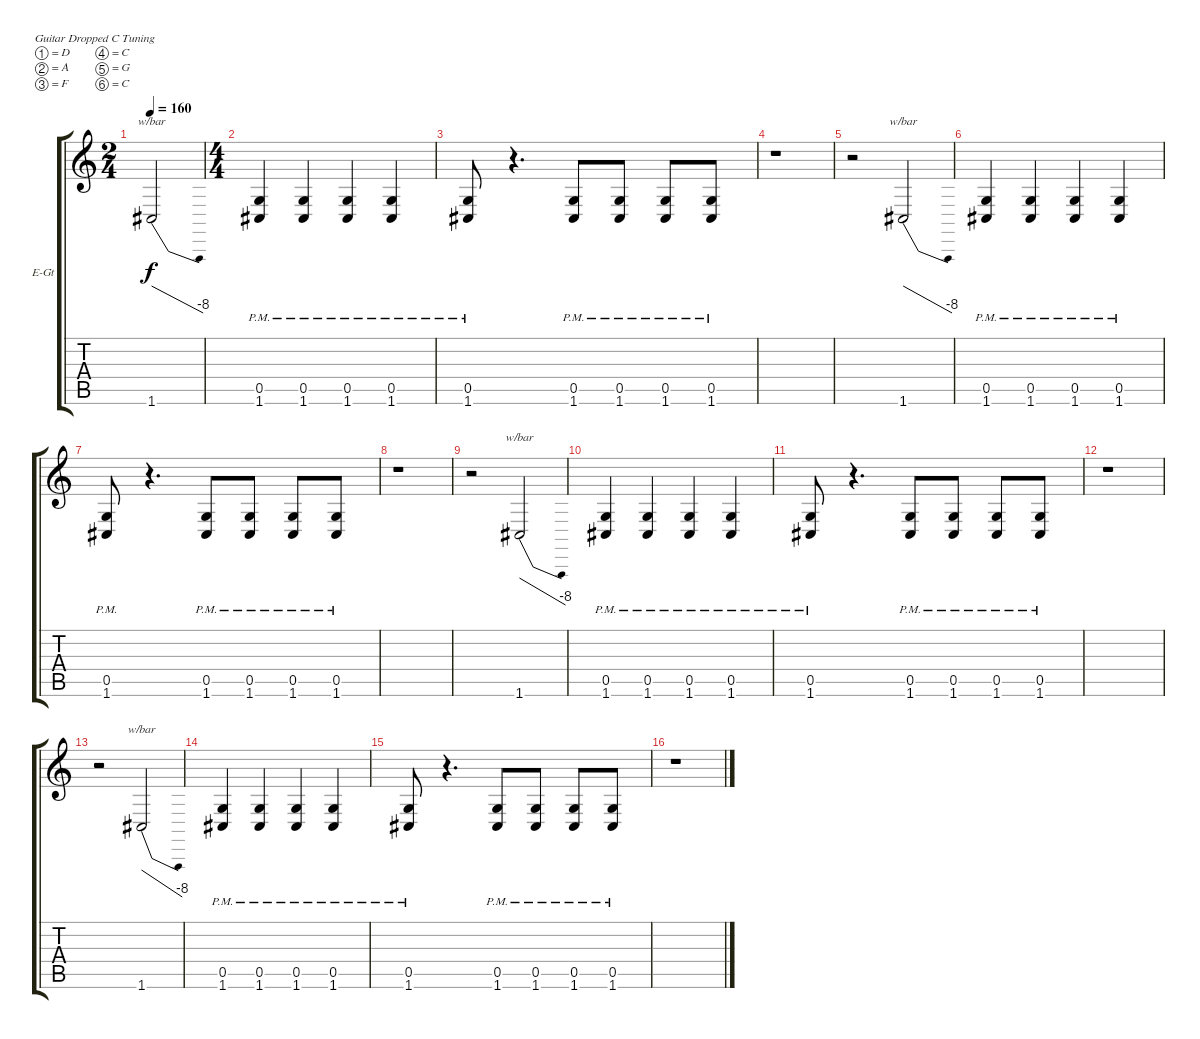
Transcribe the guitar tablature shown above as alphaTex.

\defaultSystemsLayout 4
\bracketExtendMode groupsimilarinstruments
\firstSystemTrackNameOrientation horizontal
\otherSystemsTrackNameOrientation horizontal
\track ("Guitar 2" "E-Gt") {instrument distortionguitar}
\staff {score tabs}
\tuning (D4 A3 F3 C3 G2 C2)
\ts (2 4)
\tempo 160
\clef g2
\ks c
1.6.2{tbe (dive default 0 0 59.4 -32) dy f} |
\ts (4 4)
(1.6{pm} 0.5{pm}).4 (1.6{pm} 0.5{pm}).4 (1.6{pm} 0.5{pm}).4 (1.6{pm} 0.5{pm}).4 |
(1.6{pm} 0.5{pm}).8 r.4{d} (1.6{pm} 0.5{pm}).8 (1.6{pm} 0.5{pm}).8 (1.6{pm} 0.5{pm}).8 (1.6{pm} 0.5{pm}).8 |
r.1 |
r.2 1.6.2{tbe (dive default 0 0 59.4 -32)} |
(1.6{pm} 0.5{pm}).4 (1.6{pm} 0.5{pm}).4 (1.6{pm} 0.5{pm}).4 (1.6{pm} 0.5{pm}).4 |
(1.6{pm} 0.5{pm}).8 r.4{d} (1.6{pm} 0.5{pm}).8 (1.6{pm} 0.5{pm}).8 (1.6{pm} 0.5{pm}).8 (1.6{pm} 0.5{pm}).8 |
r.1 |
r.2 1.6.2{tbe (dive default 0 0 59.4 -32)} |
(1.6{pm} 0.5{pm}).4 (1.6{pm} 0.5{pm}).4 (1.6{pm} 0.5{pm}).4 (1.6{pm} 0.5{pm}).4 |
(1.6{pm} 0.5{pm}).8 r.4{d} (1.6{pm} 0.5{pm}).8 (1.6{pm} 0.5{pm}).8 (1.6{pm} 0.5{pm}).8 (1.6{pm} 0.5{pm}).8 |
r.1 |
r.2 1.6.2{tbe (dive default 0 0 59.4 -32)} |
(1.6{pm} 0.5{pm}).4 (1.6{pm} 0.5{pm}).4 (1.6{pm} 0.5{pm}).4 (1.6{pm} 0.5{pm}).4 |
(1.6{pm} 0.5{pm}).8 r.4{d} (1.6{pm} 0.5{pm}).8 (1.6{pm} 0.5{pm}).8 (1.6{pm} 0.5{pm}).8 (1.6{pm} 0.5{pm}).8 |
r.1
